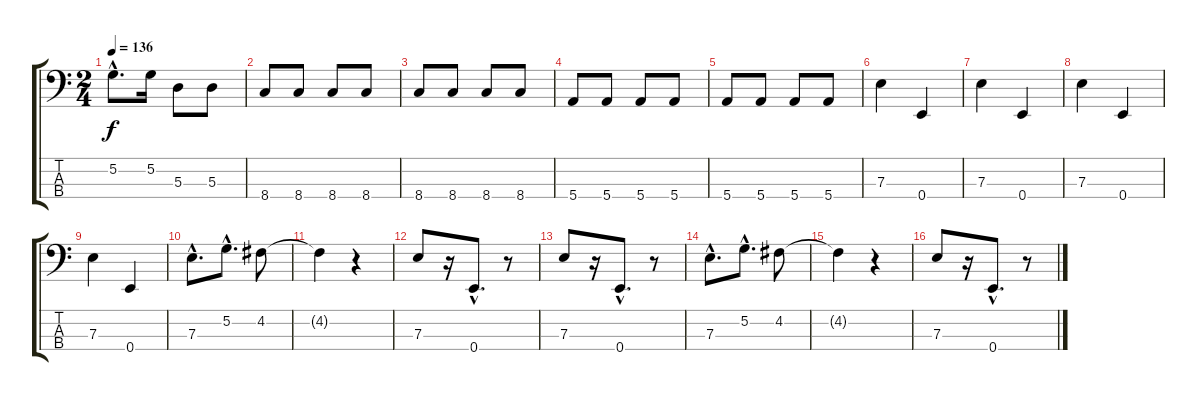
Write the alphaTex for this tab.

\track "" {instrument electricbassfinger}
\staff {score tabs}
\tuning (G2 D2 A1 E1) {hide}
\ts (2 4)
\tempo 136
\clef f4
\ks c
5.2{hac}.8{d dy f} 5.2.16 5.3.8 5.3.8 |
8.4.8 8.4.8 8.4.8 8.4.8 |
8.4.8 8.4.8 8.4.8 8.4.8 |
5.4.8 5.4.8 5.4.8 5.4.8 |
5.4.8 5.4.8 5.4.8 5.4.8 |
7.3.4 0.4.4 |
7.3.4 0.4.4 |
7.3.4 0.4.4 |
7.3.4 0.4.4 |
7.3{hac}.8{d} 5.2{hac}.8{d} 4.2.8 |
4.2{t}.4 r.4 |
7.3.8 r.16 0.4{hac}.8{d} r.8 |
7.3.8 r.16 0.4{hac}.8{d} r.8 |
7.3{hac}.8{d} 5.2{hac}.8{d} 4.2.8 |
4.2{t}.4 r.4 |
7.3.8 r.16 0.4{hac}.8{d} r.8
